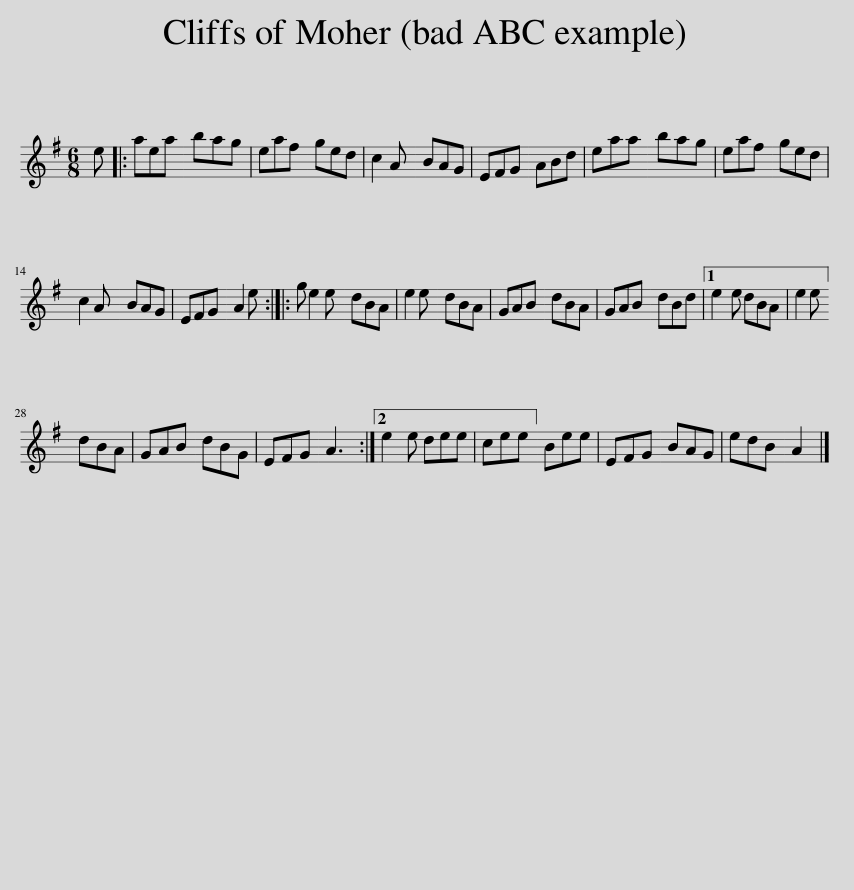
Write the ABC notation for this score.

X:1
L:1/8
M:6/8
I:linebreak $
K:G
V:1 treble
V:1
 e |: aea | bag | eaf | ged | %5
 c2 A | BAG | EFG | ABd | eaa | %10
 bag | eaf | ged |$ c2 A | BAG | %15
 EFG | A2 e :: g e2 e | dBA | e2 e | %20
 dBA | GAB | dBA | GAB | dBd |1 %25
 e2 e dBA | e2 e ||$ dBA | GAB | dBG | %30
 EFG | A3 :|2 e2 e dee | cee || Bee | %35
 EFG | BAG | edB | A2 |] %39
